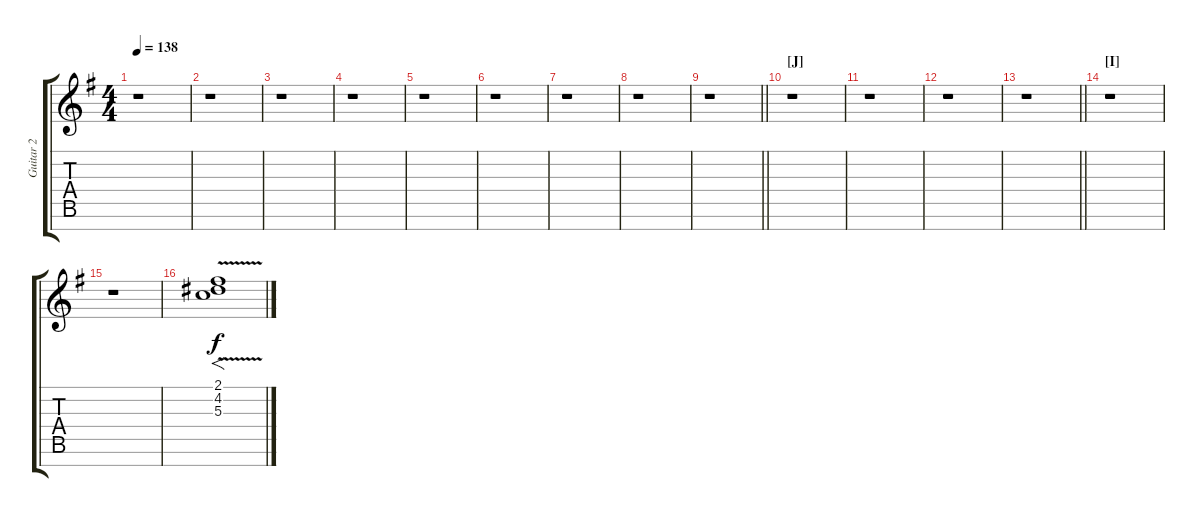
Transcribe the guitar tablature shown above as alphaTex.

\track ("Guitar 2" "Guitar 2") {instrument electricguitarjazz}
\staff {score tabs}
\tuning (E4 B3 G3 D3 A2 E2 B1) {hide}
\ts (4 4)
\tempo 138
\clef g2
\ks eminor
r.1{dy f} |
r.1 |
r.1 |
r.1 |
r.1 |
r.1 |
r.1 |
r.1 |
\barLineRight lightlight
r.1 |
\section ("" "[J]")
r.1 |
r.1 |
r.1 |
\barLineRight lightlight
r.1 |
\section ("" "[I]")
r.1 |
r.1 |
(2.1 4.2 5.3{v}).1{f}
